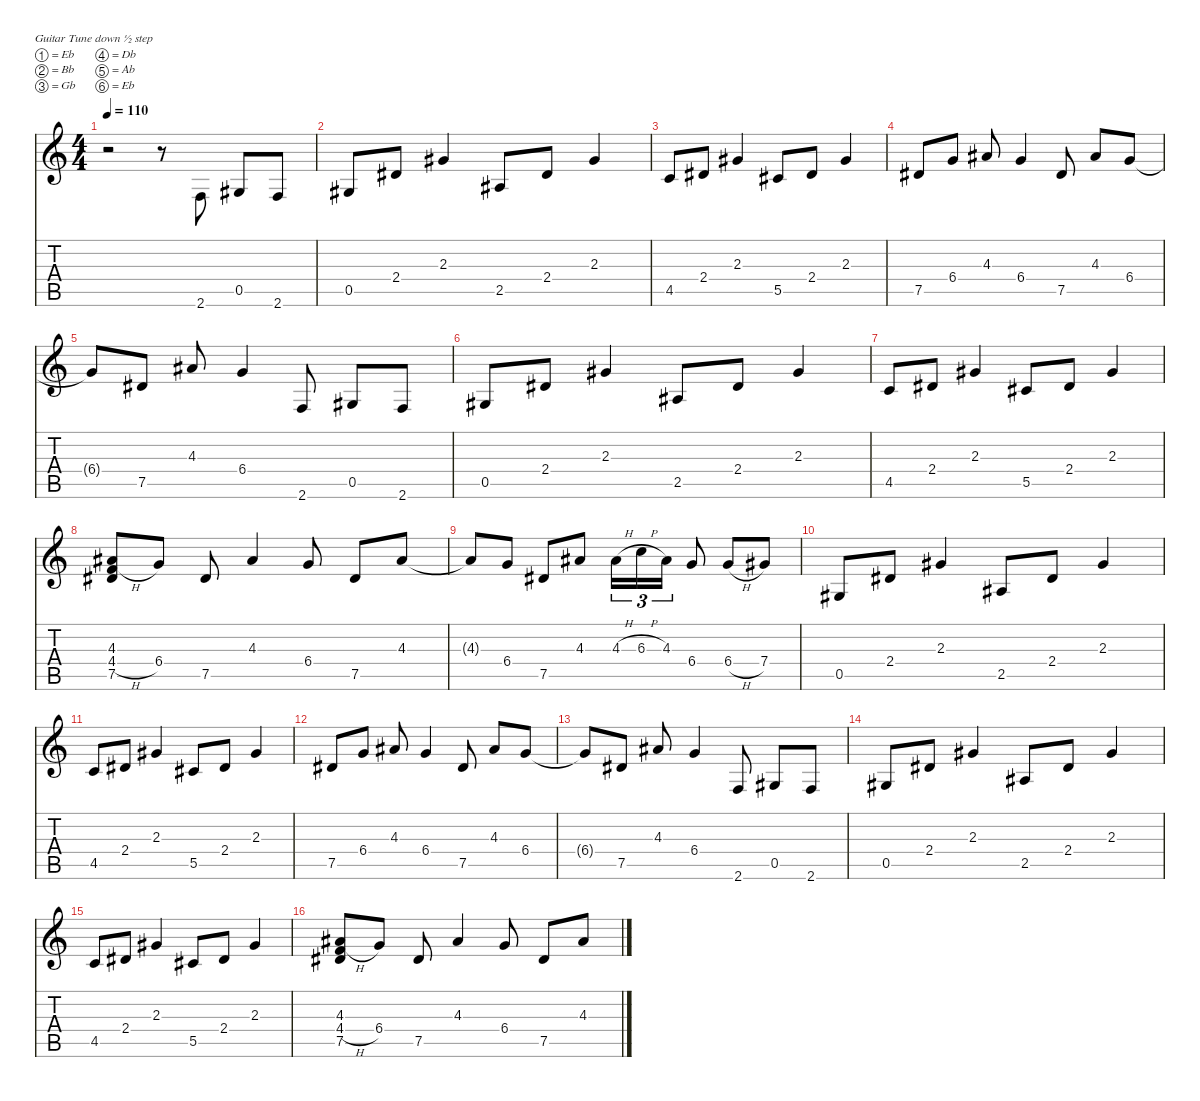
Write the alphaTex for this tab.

\defaultSystemsLayout 4
\hideDynamics
\bracketExtendMode nobrackets
\singleTrackTrackNamePolicy hidden
\multiTrackTrackNamePolicy hidden
\otherSystemsTrackNameOrientation horizontal
\track ("Clean 1" "s.guit.") {mute instrument acousticguitarsteel}
\staff {score tabs}
\tuning (Eb4 Bb3 Gb3 Db3 Ab2 Eb2)
\ts (4 4)
\beaming (8 2 2 2 2)
\tempo 110
\clef g2
\ks c
r.2{dy f instrument acousticguitarsteel beam Down} r.8{beam Down} 2.6.8{beam Up} 0.5{acc #}.8{beam Up} 2.6.8{beam Up} |
0.5{acc #}.8{beam Up} 2.4{acc #}.8{beam Up} 2.3{acc #}.4{beam Up} 2.5{acc #}.8{beam Up} 2.4{acc #}.8{beam Up} 2.3{acc #}.4{beam Up} |
4.5.8{beam Up} 2.4{acc #}.8{beam Up} 2.3{acc #}.4{beam Up} 5.5{acc #}.8{beam Up} 2.4{acc #}.8{beam Up} 2.3{acc #}.4{beam Up} |
7.5{acc #}.8{beam Up} 6.4.8{beam Up} 4.3{acc #}.8{beam Up} 6.4.4{beam Up} 7.5{acc #}.8{beam Up} 4.3{acc #}.8{beam Up} 6.4.8{beam Up} |
6.4{t}.8{beam Up} 7.5{acc #}.8{beam Up} 4.3{acc #}.8{beam Up} 6.4.4{beam Up} 2.6.8{beam Up} 0.5{acc #}.8{beam Up} 2.6.8{beam Up} |
0.5{acc #}.8{beam Up} 2.4{acc #}.8{beam Up} 2.3{acc #}.4{beam Up} 2.5{acc #}.8{beam Up} 2.4{acc #}.8{beam Up} 2.3{acc #}.4{beam Up} |
4.5.8{beam Up} 2.4{acc #}.8{beam Up} 2.3{acc #}.4{beam Up} 5.5{acc #}.8{beam Up} 2.4{acc #}.8{beam Up} 2.3{acc #}.4{beam Up} |
(4.3{acc #} 4.4{h} 7.5{acc #}).8{beam Up} 6.4.8{beam Up} 7.5{acc #}.8{beam Up} 4.3{acc #}.4{beam Up} 6.4.8{beam Up} 7.5{acc #}.8{beam Up} 4.3{acc #}.8{beam Up} |
4.3{t acc #}.8{beam Up} 6.4.8{beam Up} 7.5{acc #}.8{beam Up} 4.3{acc #}.8{beam Up} 4.3{h acc #}.16{tu (3 2) beam Down} 6.3{h}.16{tu (3 2) beam Down} 4.3{acc #}.16{tu (3 2) beam Down} 6.4.8{beam Up} 6.4{h}.8{beam Up} 7.4{acc #}.8{beam Up} |
0.5{acc #}.8{beam Up} 2.4{acc #}.8{beam Up} 2.3{acc #}.4{beam Up} 2.5{acc #}.8{beam Up} 2.4{acc #}.8{beam Up} 2.3{acc #}.4{beam Up} |
4.5.8{beam Up} 2.4{acc #}.8{beam Up} 2.3{acc #}.4{beam Up} 5.5{acc #}.8{beam Up} 2.4{acc #}.8{beam Up} 2.3{acc #}.4{beam Up} |
7.5{acc #}.8{beam Up} 6.4.8{beam Up} 4.3{acc #}.8{beam Up} 6.4.4{beam Up} 7.5{acc #}.8{beam Up} 4.3{acc #}.8{beam Up} 6.4.8{beam Up} |
6.4{t}.8{beam Up} 7.5{acc #}.8{beam Up} 4.3{acc #}.8{beam Up} 6.4.4{beam Up} 2.6.8{beam Up} 0.5{acc #}.8{beam Up} 2.6.8{beam Up} |
0.5{acc #}.8{beam Up} 2.4{acc #}.8{beam Up} 2.3{acc #}.4{beam Up} 2.5{acc #}.8{beam Up} 2.4{acc #}.8{beam Up} 2.3{acc #}.4{beam Up} |
4.5.8{beam Up} 2.4{acc #}.8{beam Up} 2.3{acc #}.4{beam Up} 5.5{acc #}.8{beam Up} 2.4{acc #}.8{beam Up} 2.3{acc #}.4{beam Up} |
(4.3{acc #} 4.4{h} 7.5{acc #}).8{beam Up} 6.4.8{beam Up} 7.5{acc #}.8{beam Up} 4.3{acc #}.4{beam Up} 6.4.8{beam Up} 7.5{acc #}.8{beam Up} 4.3{acc #}.8{beam Up}
